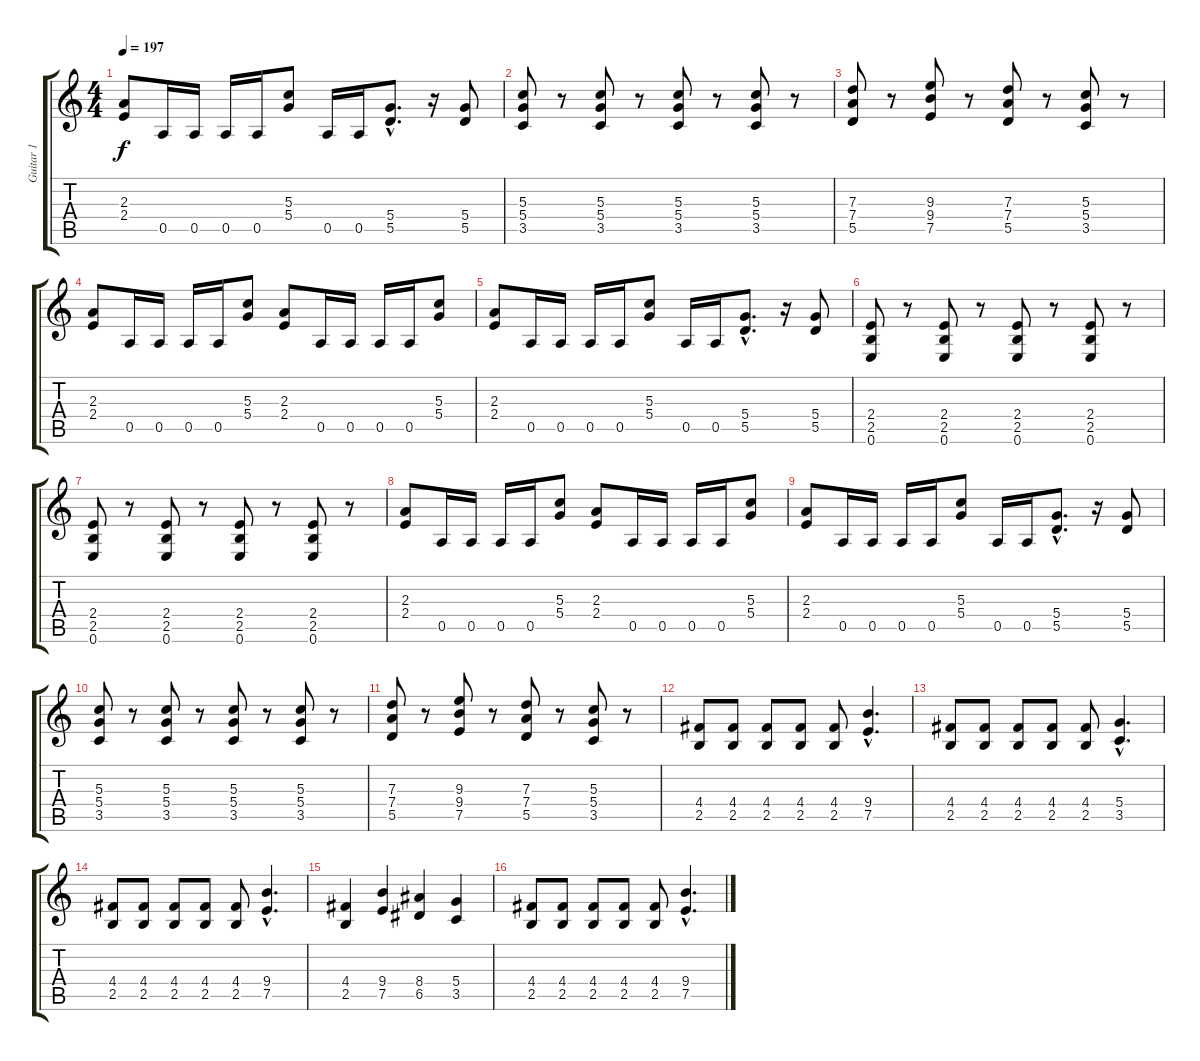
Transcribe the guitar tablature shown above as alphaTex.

\track ("Guitar 1" "Guitar 1") {instrument distortionguitar}
\staff {score tabs}
\tuning (E4 B3 G3 D3 A2 E2) {hide}
\ts (4 4)
\tempo 197
\clef g2
\ks c
(2.3 2.4).8{dy f} 0.5.16 0.5.16 0.5.16 0.5.16 (5.3 5.4).8 0.5.16 0.5.16 (5.4{hac} 5.5{hac}).8{d} r.16 (5.4 5.5).8 |
(5.3 5.4 3.5).8 r.8 (5.3 5.4 3.5).8 r.8 (5.3 5.4 3.5).8 r.8 (5.3 5.4 3.5).8 r.8 |
(7.3 7.4 5.5).8 r.8 (9.3 9.4 7.5).8 r.8 (7.3 7.4 5.5).8 r.8 (5.3 5.4 3.5).8 r.8 |
(2.3 2.4).8 0.5.16 0.5.16 0.5.16 0.5.16 (5.3 5.4).8 (2.3 2.4).8 0.5.16 0.5.16 0.5.16 0.5.16 (5.3 5.4).8 |
(2.3 2.4).8 0.5.16 0.5.16 0.5.16 0.5.16 (5.3 5.4).8 0.5.16 0.5.16 (5.4{hac} 5.5{hac}).8{d} r.16 (5.4 5.5).8 |
(2.4 2.5 0.6).8 r.8 (2.4 2.5 0.6).8 r.8 (2.4 2.5 0.6).8 r.8 (2.4 2.5 0.6).8 r.8 |
(2.4 2.5 0.6).8 r.8 (2.4 2.5 0.6).8 r.8 (2.4 2.5 0.6).8 r.8 (2.4 2.5 0.6).8 r.8 |
(2.3 2.4).8 0.5.16 0.5.16 0.5.16 0.5.16 (5.3 5.4).8 (2.3 2.4).8 0.5.16 0.5.16 0.5.16 0.5.16 (5.3 5.4).8 |
(2.3 2.4).8 0.5.16 0.5.16 0.5.16 0.5.16 (5.3 5.4).8 0.5.16 0.5.16 (5.4{hac} 5.5{hac}).8{d} r.16 (5.4 5.5).8 |
(5.3 5.4 3.5).8 r.8 (5.3 5.4 3.5).8 r.8 (5.3 5.4 3.5).8 r.8 (5.3 5.4 3.5).8 r.8 |
(7.3 7.4 5.5).8 r.8 (9.3 9.4 7.5).8 r.8 (7.3 7.4 5.5).8 r.8 (5.3 5.4 3.5).8 r.8 |
(4.4 2.5).8 (4.4 2.5).8 (4.4 2.5).8 (4.4 2.5).8 (4.4 2.5).8 (9.4{hac} 7.5{hac}).4{d} |
(4.4 2.5).8 (4.4 2.5).8 (4.4 2.5).8 (4.4 2.5).8 (4.4 2.5).8 (5.4{hac} 3.5{hac}).4{d} |
(4.4 2.5).8 (4.4 2.5).8 (4.4 2.5).8 (4.4 2.5).8 (4.4 2.5).8 (9.4{hac} 7.5{hac}).4{d} |
(4.4 2.5).4 (9.4 7.5).4 (8.4 6.5).4 (5.4 3.5).4 |
(4.4 2.5).8 (4.4 2.5).8 (4.4 2.5).8 (4.4 2.5).8 (4.4 2.5).8 (9.4{hac} 7.5{hac}).4{d}
